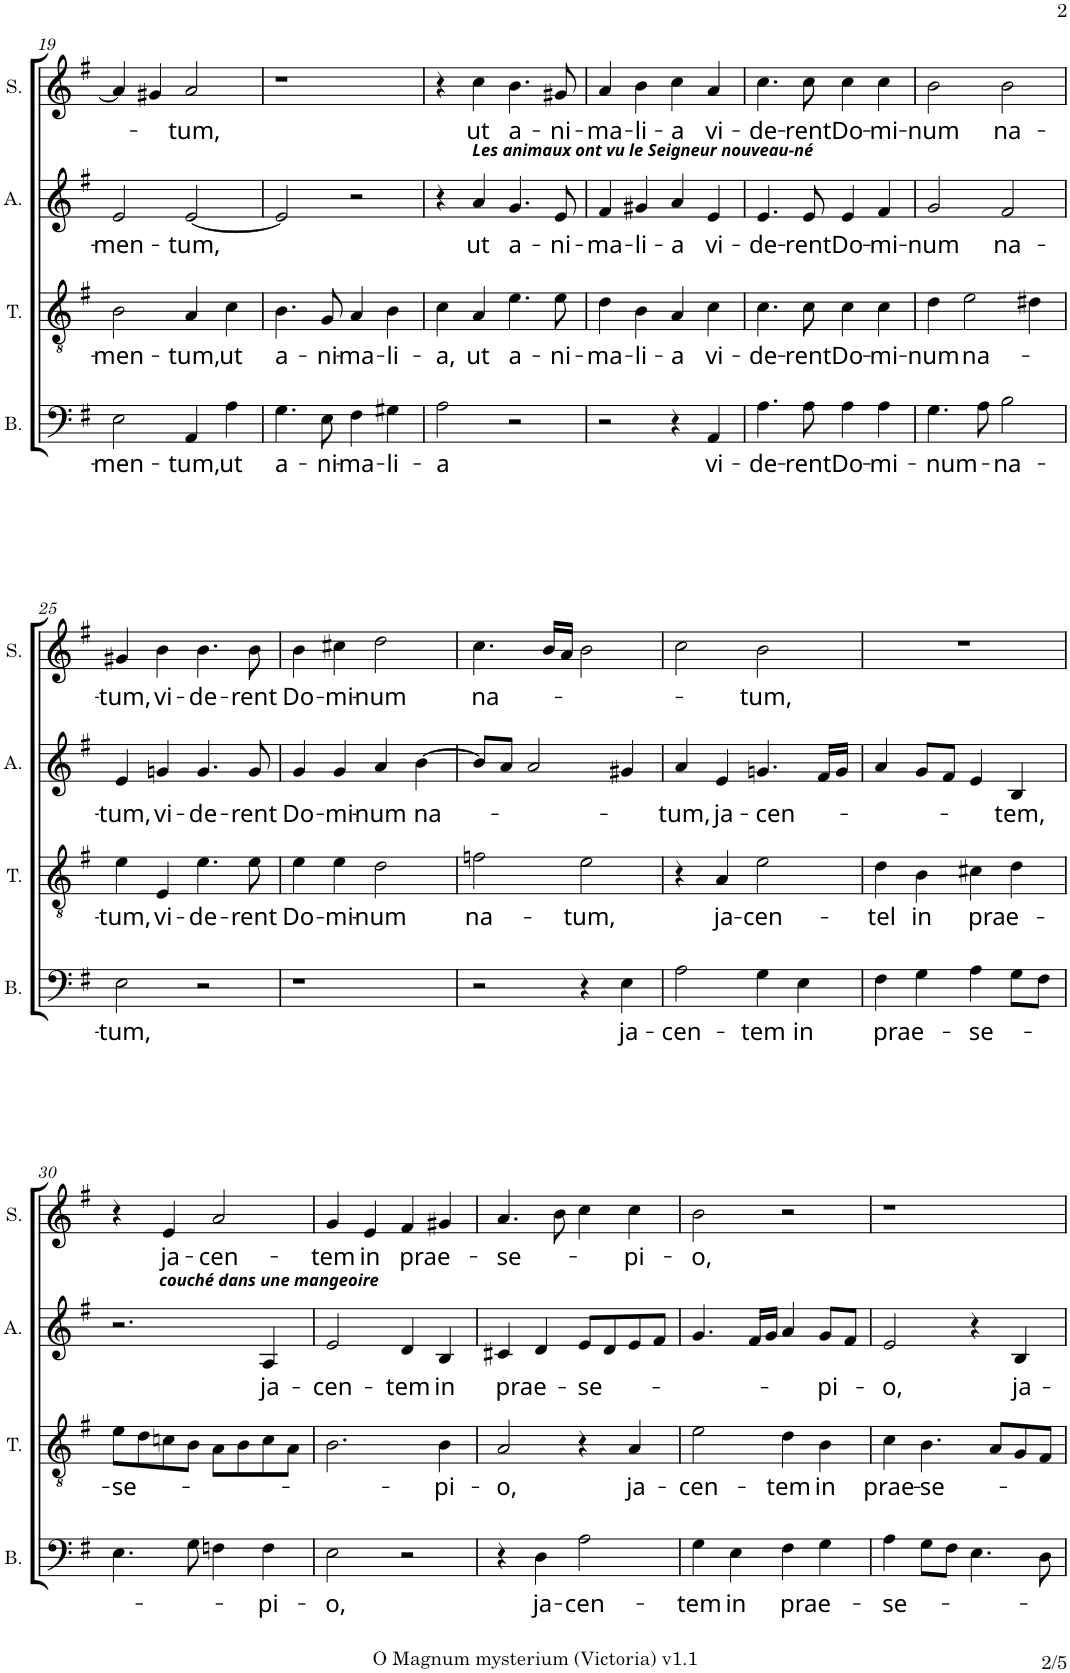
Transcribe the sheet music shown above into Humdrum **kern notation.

**kern	**text	**kern	**text	**kern	**text	**kern	**text
*part4	*part4	*part3	*part3	*part2	*part2	*part1	*part1
*staff4	*staff4	*staff3	*staff3	*staff2	*staff2	*staff1	*staff1
*I"Bass	*	*I"Tenor	*	*I"Alto	*	*I"Soprano	*
*I'B.	*	*I'T.	*	*I'A.	*	*I'S.	*
!!LO:PB:g=z
*clefF4	*	*clefGv2	*	*clefG2	*	*clefG2	*
*Trd7c12	*	*	*	*	*	*	*
*k[f#]	*	*k[f#]	*	*k[f#]	*	*k[f#]	*
*M4/4	*	*M4/4	*	*M4/4	*	*M4/4	*
=19	=19	=19	=19	=19	=19	=19	=19
!	!LO:LY:b	!	!LO:LY:b	!	!LO:LY:b	!	!
2E\	-men-	2B\	-men-	2e/	-men-	4a/]	.
.	.	.	.	.	.	4g#X/	.
!	!LO:LY:b	!	!LO:LY:b	!	!LO:LY:b	!	!LO:LY:b
4AA/	-tum,	4A/	-tum,	[2e/	-tum,	2a/	-tum,
!	!LO:LY:b	!	!LO:LY:b	!	!	!	!
4A\	ut	4c\	ut	.	.	.	.
=20	=20	=20	=20	=20	=20	=20	=20
!	!LO:LY:b	!	!LO:LY:b	!	!	!	!
4.G\	a-	4.B\	a-	2e/]	.	1r	.
!	!LO:LY:b	!	!LO:LY:b	!	!	!	!
8E\	-ni-	8G/	-ni-	.	.	.	.
!	!LO:LY:b	!	!LO:LY:b	!	!	!	!
4F#\	-ma-	4A/	-ma-	2r	.	.	.
!	!LO:LY:b	!	!LO:LY:b	!	!	!	!
4G#X\	-li-	4B\	-li-	.	.	.	.
=21	=21	=21	=21	=21	=21	=21	=21
!	!LO:LY:b	!	!LO:LY:b	!	!	!	!
2A\	-a	4c\	-a,	4r	.	4r	.
!	!	!	!	!	!	!LO:TX:b:Bi:t=Les animaux ont vu le Seigneur nouveau-né	!
!	!	!	!LO:LY:b	!	!LO:LY:b	!	!LO:LY:b
.	.	4A/	ut	4a/	ut	4cc\	ut
!	!	!	!LO:LY:b	!	!LO:LY:b	!	!LO:LY:b
2r	.	4.e\	a-	4.g/	a-	4.b\	a-
!	!	!	!LO:LY:b	!	!LO:LY:b	!	!LO:LY:b
.	.	8e\	-ni-	8e/	-ni-	8g#X/	-ni-
=22	=22	=22	=22	=22	=22	=22	=22
!	!	!	!LO:LY:b	!	!LO:LY:b	!	!LO:LY:b
2r	.	4d\	-ma-	4f#/	-ma-	4a/	-ma-
!	!	!	!LO:LY:b	!	!LO:LY:b	!	!LO:LY:b
.	.	4B\	-li-	4g#X/	-li-	4b\	-li-
!	!	!	!LO:LY:b	!	!LO:LY:b	!	!LO:LY:b
4r	.	4A/	-a	4a/	-a	4cc\	-a
!	!LO:LY:b	!	!LO:LY:b	!	!LO:LY:b	!	!LO:LY:b
4AA/	vi-	4c\	vi-	4e/	vi-	4a/	vi-
=23	=23	=23	=23	=23	=23	=23	=23
!	!LO:LY:b	!	!LO:LY:b	!	!LO:LY:b	!	!LO:LY:b
4.A\	-de-	4.c\	-de-	4.e/	-de-	4.cc\	-de-
!	!LO:LY:b	!	!LO:LY:b	!	!LO:LY:b	!	!LO:LY:b
8A\	-rent	8c\	-rent	8e/	-rent	8cc\	-rent
!	!LO:LY:b	!	!LO:LY:b	!	!LO:LY:b	!	!LO:LY:b
4A\	Do-	4c\	Do-	4e/	Do-	4cc\	Do-
!	!LO:LY:b	!	!LO:LY:b	!	!LO:LY:b	!	!LO:LY:b
4A\	-mi-	4c\	-mi-	4f#/	-mi-	4cc\	-mi-
=24	=24	=24	=24	=24	=24	=24	=24
!	!LO:LY:b	!	!LO:LY:b	!	!LO:LY:b	!	!LO:LY:b
4.G\	-num-	4d\	-num	2g/	-num	2b\	-num
!	!	!	!LO:LY:b	!	!	!	!
.	.	2e\	na-	.	.	.	.
8A\	.	.	.	.	.	.	.
!	!LO:LY:b	!	!	!	!LO:LY:b	!	!LO:LY:b
2B\	-na-	.	.	2f#/	na-	2b\	na-
.	.	4d#X\	.	.	.	.	.
!!LO:LB:g=z
=25	=25	=25	=25	=25	=25	=25	=25
!	!LO:LY:b	!	!LO:LY:b	!	!LO:LY:b	!	!LO:LY:b
2E\	-tum,	4e\	-tum,	4e/	-tum,	4g#X/	-tum,
!	!	!	!LO:LY:b	!	!LO:LY:b	!	!LO:LY:b
.	.	4E/	vi-	4gn/	vi-	4b\	vi-
!	!	!	!LO:LY:b	!	!LO:LY:b	!	!LO:LY:b
2r	.	4.e\	-de-	4.g/	-de-	4.b\	-de-
!	!	!	!LO:LY:b	!	!LO:LY:b	!	!LO:LY:b
.	.	8e\	-rent	8g/	-rent	8b\	-rent
=26	=26	=26	=26	=26	=26	=26	=26
!	!	!	!LO:LY:b	!	!LO:LY:b	!	!LO:LY:b
1r	.	4e\	Do-	4g/	Do-	4b\	Do-
!	!	!	!LO:LY:b	!	!LO:LY:b	!	!LO:LY:b
.	.	4e\	-mi-	4g/	-mi-	4cc#X\	-mi-
!	!	!	!LO:LY:b	!	!LO:LY:b	!	!LO:LY:b
.	.	2d\	-num	4a/	-num	2dd\	-num
!	!	!	!	!	!LO:LY:b	!	!
.	.	.	.	[4b\	na-	.	.
=27	=27	=27	=27	=27	=27	=27	=27
!	!	!	!LO:LY:b	!	!	!	!LO:LY:b
2r	.	2fn\	na-	8b/L]	.	4.cc\	na-
.	.	.	.	8a/J	.	.	.
.	.	.	.	2a/	.	.	.
.	.	.	.	.	.	16b/LL	.
.	.	.	.	.	.	16a/JJ	.
!	!	!	!LO:LY:b	!	!	!	!
4r	.	2e\	-tum,	.	.	2b\	.
!	!LO:LY:b	!	!	!	!	!	!
4E\	ja-	.	.	4g#X/	.	.	.
=28	=28	=28	=28	=28	=28	=28	=28
!	!LO:LY:b	!	!	!	!LO:LY:b	!	!
2A\	-cen-	4r	.	4a/	-tum,	2cc\	.
!	!	!	!LO:LY:b	!	!LO:LY:b	!	!
.	.	4A/	ja-	4e/	ja-	.	.
!	!LO:LY:b	!	!LO:LY:b	!	!LO:LY:b	!	!LO:LY:b
4G\	-tem	2e\	-cen-	4.gn/	-cen-	2b\	-tum,
!	!LO:LY:b	!	!	!	!	!	!
4E\	in	.	.	.	.	.	.
.	.	.	.	16f#/LL	.	.	.
.	.	.	.	16g/JJ	.	.	.
=29	=29	=29	=29	=29	=29	=29	=29
!	!LO:LY:b	!	!LO:LY:b	!	!	!	!
4F#\	prae-	4d\	-tel	4a/	.	1r	.
!	!	!	!LO:LY:b	!	!	!	!
4G\	.	4B\	in	8g/L	.	.	.
.	.	.	.	8f#/J	.	.	.
!	!LO:LY:b	!	!LO:LY:b	!	!	!	!
4A\	-se-	4c#X\	prae-	4e/	.	.	.
!	!	!	!	!	!LO:LY:b	!	!
8G\L	.	4d\	.	4B/	-tem,	.	.
8F#\J	.	.	.	.	.	.	.
!!LO:LB:g=z
=30	=30	=30	=30	=30	=30	=30	=30
!	!	!	!LO:LY:b	!	!	!	!
4.E\	.	8e\L	-se-	2.r	.	4r	.
.	.	8d\	.	.	.	.	.
!	!	!	!	!	!	!LO:TX:b:Bi:t=couché dans une mangeoire	!
!	!	!	!	!	!	!	!LO:LY:b
.	.	8cn\	.	.	.	4e/	ja-
8G\	.	8B\J	.	.	.	.	.
!	!	!	!	!	!	!	!LO:LY:b
4Fn\	.	8A\L	.	.	.	2a/	-cen-
.	.	8B\	.	.	.	.	.
!	!LO:LY:b	!	!	!	!LO:LY:b	!	!
4F\	-pi-	8c\	.	4A/	ja-	.	.
.	.	8A\J	.	.	.	.	.
=31	=31	=31	=31	=31	=31	=31	=31
!	!LO:LY:b	!	!	!	!LO:LY:b	!	!LO:LY:b
2E\	-o,	2.B\	.	2e/	-cen-	4g/	-tem
!	!	!	!	!	!	!	!LO:LY:b
.	.	.	.	.	.	4e/	in
!	!	!	!	!	!LO:LY:b	!	!LO:LY:b
2r	.	.	.	4d/	-tem	4f#/	prae-
!	!	!	!LO:LY:b	!	!LO:LY:b	!	!
.	.	4B\	-pi-	4B/	in	4g#X/	.
=32	=32	=32	=32	=32	=32	=32	=32
!	!	!	!LO:LY:b	!	!LO:LY:b	!	!LO:LY:b
4r	.	2A/	-o,	4c#X/	prae-	4.a/	-se-
!	!LO:LY:b	!	!	!	!	!	!
4D\	ja-	.	.	4d/	.	.	.
.	.	.	.	.	.	8b\	.
!	!LO:LY:b	!	!	!	!LO:LY:b	!	!
2A\	-cen-	4r	.	8e/L	-se-	4cc\	.
.	.	.	.	8d/	.	.	.
!	!	!	!LO:LY:b	!	!	!	!LO:LY:b
.	.	4A/	ja-	8e/	.	4cc\	-pi-
.	.	.	.	8f#/J	.	.	.
=33	=33	=33	=33	=33	=33	=33	=33
!	!LO:LY:b	!	!LO:LY:b	!	!	!	!LO:LY:b
4G\	-tem	2e\	-cen-	4.g/	.	2b\	-o,
!	!LO:LY:b	!	!	!	!	!	!
4E\	in	.	.	.	.	.	.
.	.	.	.	16f#/LL	.	.	.
.	.	.	.	16g/JJ	.	.	.
!	!LO:LY:b	!	!LO:LY:b	!	!	!	!
4F#\	prae-	4d\	-tem	4a/	.	2r	.
!	!	!	!LO:LY:b	!	!LO:LY:b	!	!
4G\	.	4B\	in	8g/L	-pi-	.	.
.	.	.	.	8f#/J	.	.	.
=34	=34	=34	=34	=34	=34	=34	=34
!	!LO:LY:b	!	!LO:LY:b	!	!LO:LY:b	!	!
4A\	-se-	4c\	prae-	2e/	-o,	1r	.
!	!	!	!LO:LY:b	!	!	!	!
8G\L	.	4.B\	-se-	.	.	.	.
8F#\J	.	.	.	.	.	.	.
4.E\	.	.	.	4r	.	.	.
.	.	8A/L	.	.	.	.	.
!	!	!	!	!	!LO:LY:b	!	!
.	.	8G/	.	4B/	ja-	.	.
8D\	.	8F#/J	.	.	.	.	.
=	=	=	=	=	=	=	=
*-	*-	*-	*-	*-	*-	*-	*-
